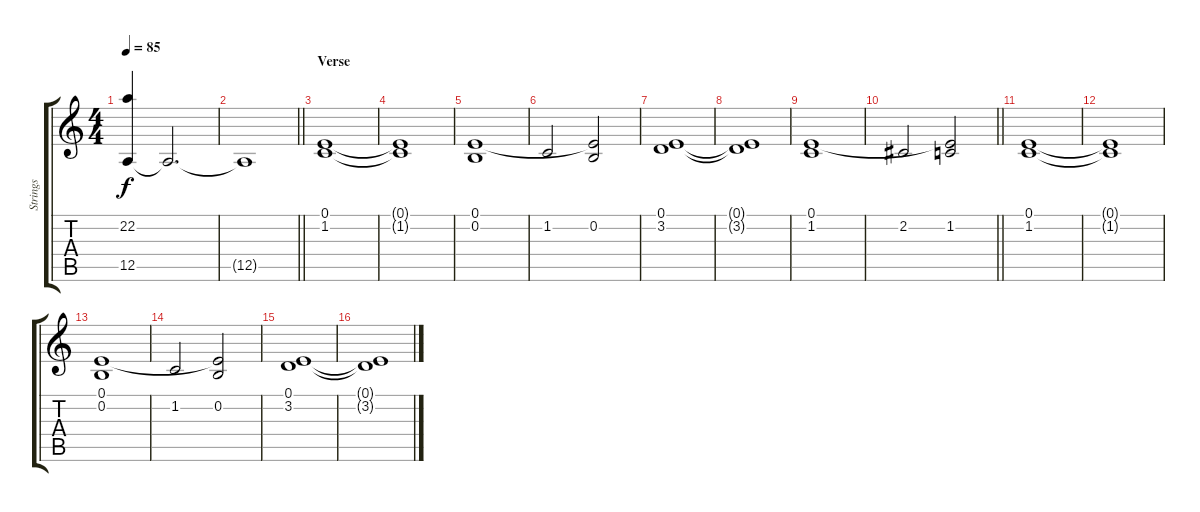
\track ("Strings" "Strings") {instrument stringensemble1}
\staff {score tabs}
\tuning (E4 B3 G3 D3 A2 E2) {hide}
\ts (4 4)
\tempo 85
\clef g2
\ks c
(22.2 12.5).4{dy f} 12.5{t}.2{d} |
\barLineRight lightlight
12.5{t}.1 |
\section ("" "Verse")
(0.1 1.2).1 |
(0.1{t} 1.2{t}).1 |
(0.1 0.2).1 |
1.2.2 (0.1{t} 0.2).2 |
(0.1 3.2).1 |
(0.1{t} 3.2{t}).1 |
(0.1 1.2).1 |
\barLineRight lightlight
2.2.2 (0.1{t} 1.2).2 |
(0.1 1.2).1 |
(0.1{t} 1.2{t}).1 |
(0.1 0.2).1 |
1.2.2 (0.1{t} 0.2).2 |
(0.1 3.2).1 |
(0.1{t} 3.2{t}).1
